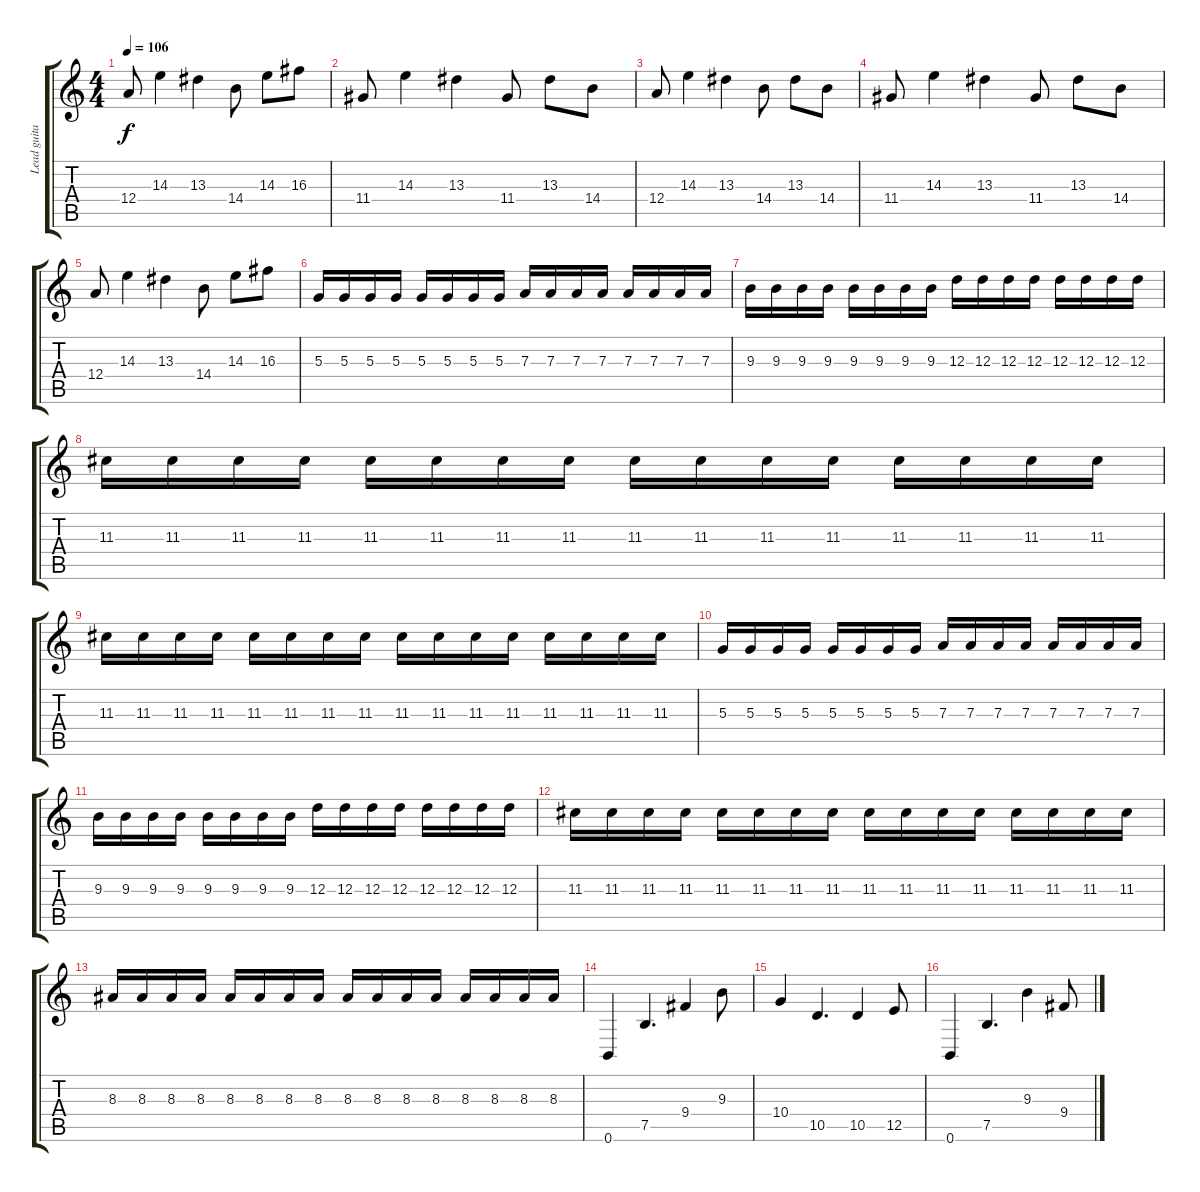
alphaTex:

\track ("Lead guitar" "Lead guita") {instrument distortionguitar}
\staff {score tabs}
\tuning (B3 Gb3 D3 A2 E2 B1) {hide}
\ts (4 4)
\tempo 106
\clef g2
\ks c
12.4.8{dy f} 14.3.4 13.3.4 14.4.8 14.3.8 16.3.8 |
11.4.8 14.3.4 13.3.4 11.4.8 13.3.8 14.4.8 |
12.4.8 14.3.4 13.3.4 14.4.8 13.3.8 14.4.8 |
11.4.8 14.3.4 13.3.4 11.4.8 13.3.8 14.4.8 |
12.4.8 14.3.4 13.3.4 14.4.8 14.3.8 16.3.8 |
5.3.16 5.3.16 5.3.16 5.3.16 5.3.16 5.3.16 5.3.16 5.3.16 7.3.16 7.3.16 7.3.16 7.3.16 7.3.16 7.3.16 7.3.16 7.3.16 |
9.3.16 9.3.16 9.3.16 9.3.16 9.3.16 9.3.16 9.3.16 9.3.16 12.3.16 12.3.16 12.3.16 12.3.16 12.3.16 12.3.16 12.3.16 12.3.16 |
11.3.16 11.3.16 11.3.16 11.3.16 11.3.16 11.3.16 11.3.16 11.3.16 11.3.16 11.3.16 11.3.16 11.3.16 11.3.16 11.3.16 11.3.16 11.3.16 |
11.3.16 11.3.16 11.3.16 11.3.16 11.3.16 11.3.16 11.3.16 11.3.16 11.3.16 11.3.16 11.3.16 11.3.16 11.3.16 11.3.16 11.3.16 11.3.16 |
5.3.16 5.3.16 5.3.16 5.3.16 5.3.16 5.3.16 5.3.16 5.3.16 7.3.16 7.3.16 7.3.16 7.3.16 7.3.16 7.3.16 7.3.16 7.3.16 |
9.3.16 9.3.16 9.3.16 9.3.16 9.3.16 9.3.16 9.3.16 9.3.16 12.3.16 12.3.16 12.3.16 12.3.16 12.3.16 12.3.16 12.3.16 12.3.16 |
11.3.16 11.3.16 11.3.16 11.3.16 11.3.16 11.3.16 11.3.16 11.3.16 11.3.16 11.3.16 11.3.16 11.3.16 11.3.16 11.3.16 11.3.16 11.3.16 |
8.3.16 8.3.16 8.3.16 8.3.16 8.3.16 8.3.16 8.3.16 8.3.16 8.3.16 8.3.16 8.3.16 8.3.16 8.3.16 8.3.16 8.3.16 8.3.16 |
0.6.4 7.5.4{d} 9.4.4 9.3.8 |
10.4.4 10.5.4{d} 10.5.4 12.5.8 |
0.6.4 7.5.4{d} 9.3.4 9.4.8
